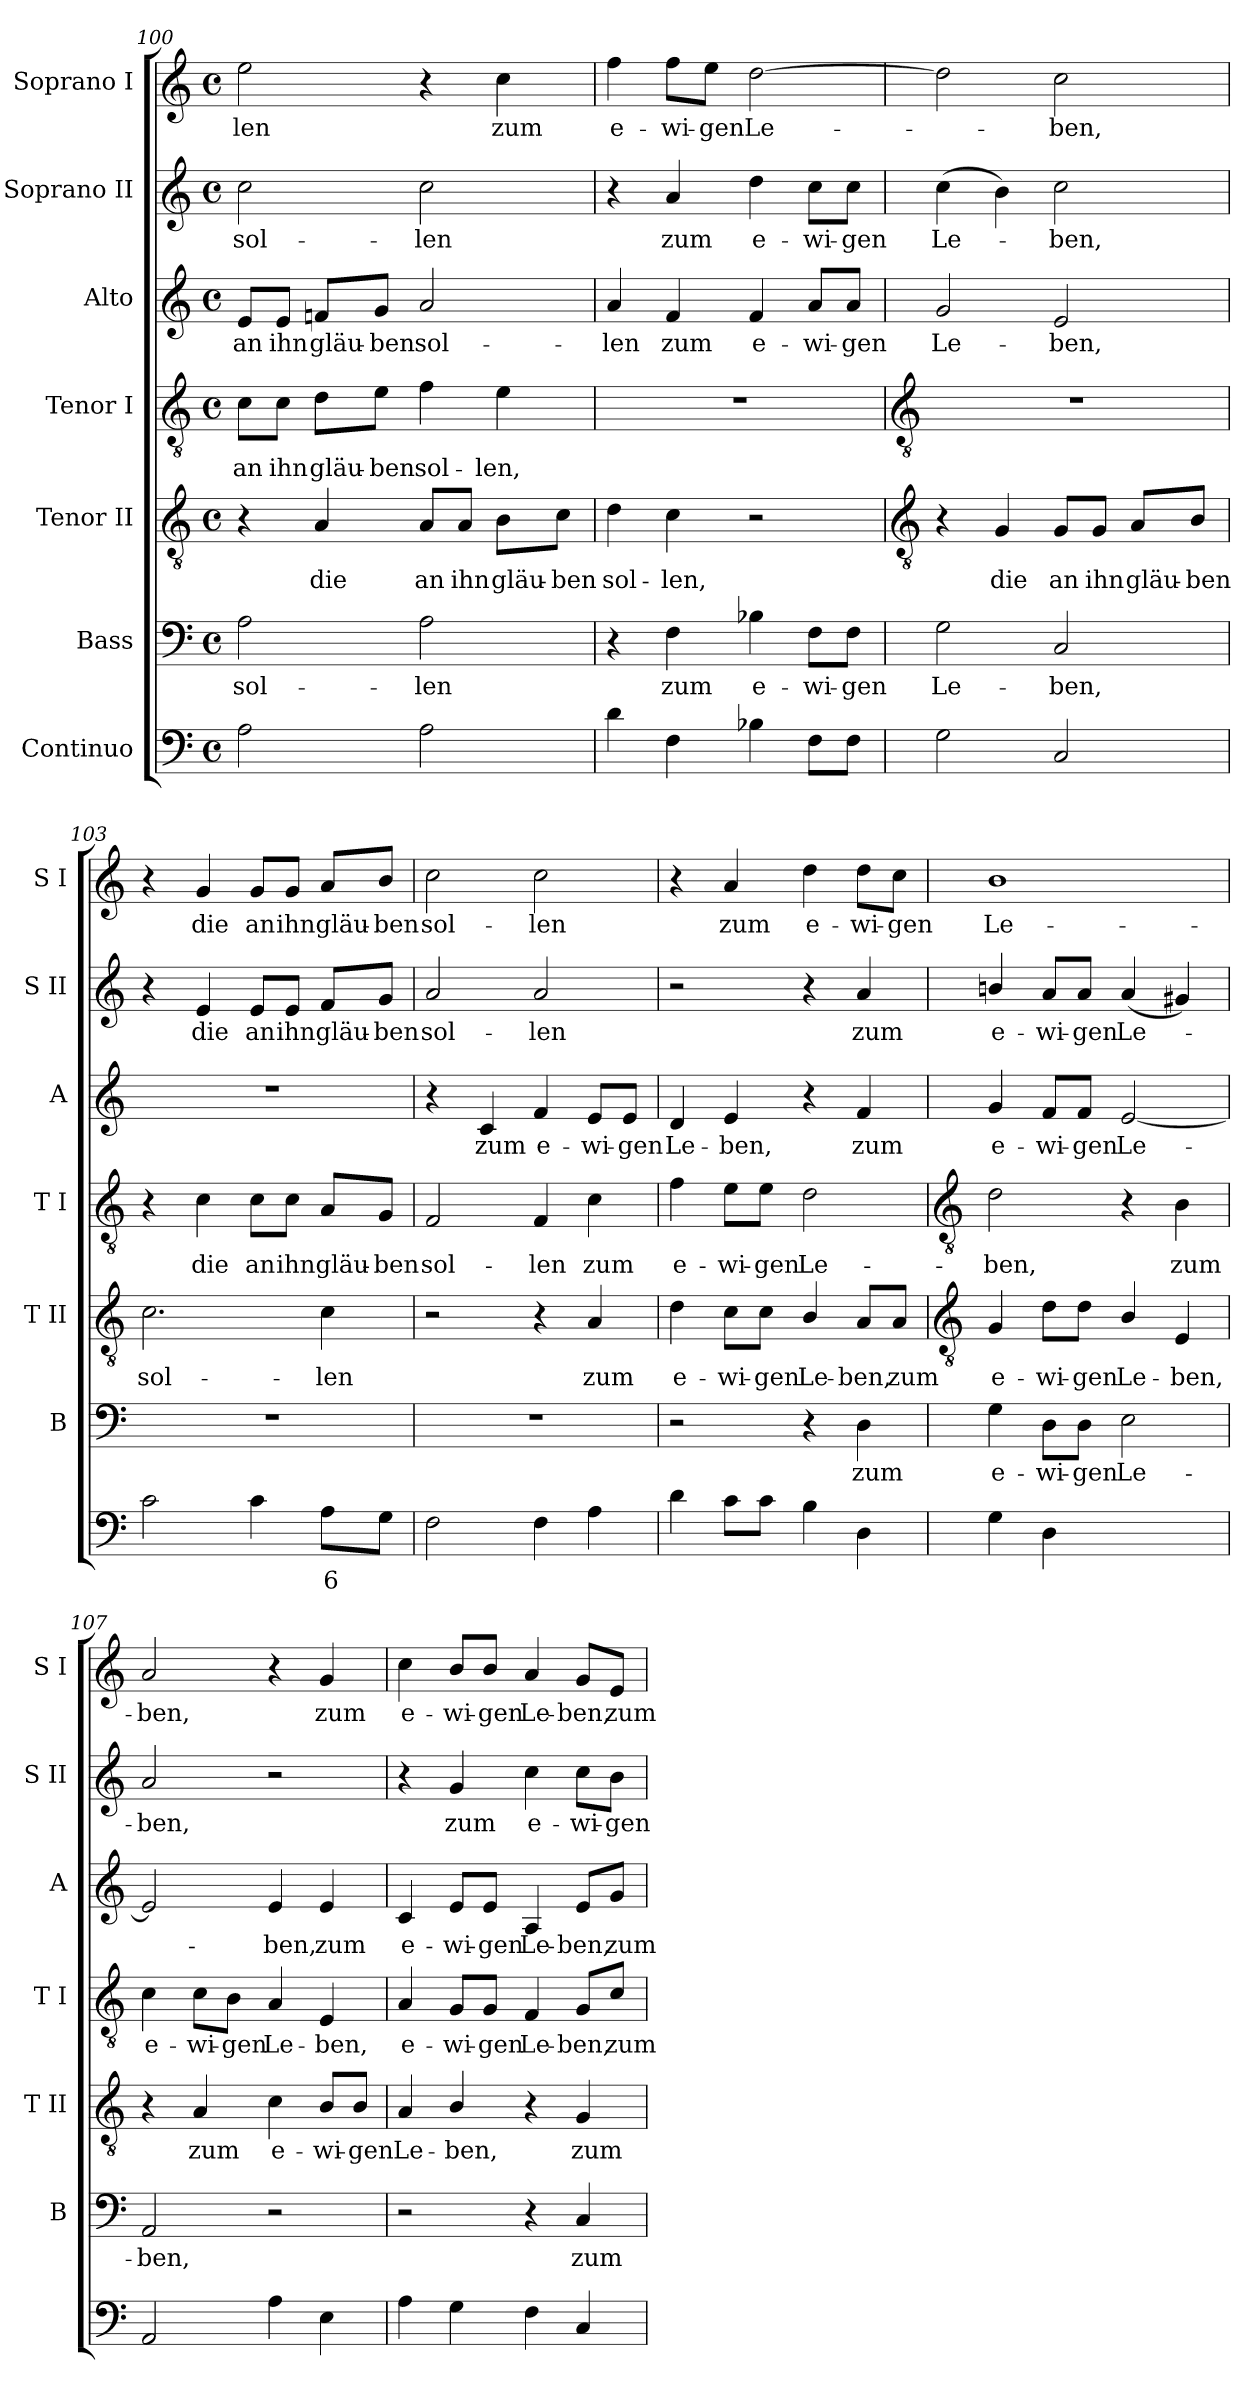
**kern	**text	**kern	**text	**kern	**text	**kern	**text	**kern	**text	**kern	**text	**kern	**text
*part7	*part7	*part6	*part6	*part5	*part5	*part4	*part4	*part3	*part3	*part2	*part2	*part1	*part1
*staff7	*staff7	*staff6	*staff6	*staff5	*staff5	*staff4	*staff4	*staff3	*staff3	*staff2	*staff2	*staff1	*staff1
*I"Continuo	*	*I"Bass	*	*I"Tenor II	*	*I"Tenor I	*	*I"Alto	*	*I"Soprano II	*	*I"Soprano I	*
*	*	*I'B	*	*I'T II	*	*I'T I	*	*I'A	*	*I'S II	*	*I'S I	*
*clefF4	*	*clefF4	*	*clefGv2	*	*clefGv2	*	*clefG2	*	*clefG2	*	*clefG2	*
*k[]	*	*k[]	*	*k[]	*	*k[]	*	*k[]	*	*k[]	*	*k[]	*
*C:	*	*C:	*	*C:	*	*C:	*	*C:	*	*C:	*	*C:	*
*M4/4	*	*M4/4	*	*M4/4	*	*M4/4	*	*M4/4	*	*M4/4	*	*M4/4	*
*met(c)	*	*met(c)	*	*met(c)	*	*met(c)	*	*met(c)	*	*met(c)	*	*met(c)	*
=100	=100	=100	=100	=100	=100	=100	=100	=100	=100	=100	=100	=100	=100
!	!	!	!LO:LY:b	!	!	!	!LO:LY:b	!	!LO:LY:b	!	!LO:LY:b	!	!LO:LY:b
2A	.	2A	sol-	4r	.	8c\L	an	8e/L	an	2cc	sol-	2ee	-len
!	!	!	!	!	!	!	!LO:LY:b	!	!LO:LY:b	!	!	!	!
.	.	.	.	.	.	8c\J	ihn	8e/J	ihn	.	.	.	.
!	!	!	!	!	!LO:LY:b	!	!LO:LY:b	!	!LO:LY:b	!	!	!	!
.	.	.	.	4A	die	8d\L	gläu-	8fn/L	gläu-	.	.	.	.
!	!	!	!	!	!	!	!LO:LY:b	!	!LO:LY:b	!	!	!	!
.	.	.	.	.	.	8e\J	-ben	8g/J	-ben	.	.	.	.
!	!	!	!LO:LY:b	!	!LO:LY:b	!	!LO:LY:b	!	!LO:LY:b	!	!LO:LY:b	!	!
2A	.	2A	-len	8A/L	an	4f	sol-	2a	sol-	2cc	-len	4r	.
!	!	!	!	!	!LO:LY:b	!	!	!	!	!	!	!	!
.	.	.	.	8A/J	ihn	.	.	.	.	.	.	.	.
!	!	!	!	!	!LO:LY:b	!	!LO:LY:b	!	!	!	!	!	!LO:LY:b
.	.	.	.	8B\L	gläu-	4e	-len,	.	.	.	.	4cc	zum
!	!	!	!	!	!LO:LY:b	!	!	!	!	!	!	!	!
.	.	.	.	8c\J	-ben	.	.	.	.	.	.	.	.
=101	=101	=101	=101	=101	=101	=101	=101	=101	=101	=101	=101	=101	=101
!	!	!	!	!	!LO:LY:b	!	!	!	!LO:LY:b	!	!	!	!LO:LY:b
4d	.	4r	.	4d	sol-	1r	.	4a	-len	4r	.	4ff	e-
!	!	!	!LO:LY:b	!	!LO:LY:b	!	!	!	!LO:LY:b	!	!LO:LY:b	!	!LO:LY:b
4F	.	4F	zum	4c	-len,	.	.	4f	zum	4a	zum	8ff\L	-wi-
!	!	!	!	!	!	!	!	!	!	!	!	!	!LO:LY:b
.	.	.	.	.	.	.	.	.	.	.	.	8ee\J	-gen
!	!	!	!LO:LY:b	!	!	!	!	!	!LO:LY:b	!	!LO:LY:b	!	!LO:LY:b
4B-X	.	4B-X	e-	2r	.	.	.	4f	e-	4dd	e-	[2dd	Le-
!	!	!	!LO:LY:b	!	!	!	!	!	!LO:LY:b	!	!LO:LY:b	!	!
8FL	.	8F\L	-wi-	.	.	.	.	8a/L	-wi-	8cc\L	-wi-	.	.
!	!	!	!LO:LY:b	!	!	!	!	!	!LO:LY:b	!	!LO:LY:b	!	!
8FJ	.	8F\J	-gen	.	.	.	.	8a/J	-gen	8cc\J	-gen	.	.
!!LO:LB:g=z
=102	=102	=102	=102	=102	=102	=102	=102	=102	=102	=102	=102	=102	=102
*	*	*	*	*clefGv2	*	*clefGv2	*	*	*	*	*	*	*
!	!	!	!LO:LY:b	!	!	!	!	!	!LO:LY:b	!	!LO:LY:b	!	!
2G	.	2G	Le-	4r	.	1r	.	2g	Le-	(>4cc	Le-	2dd]	.
!	!	!	!	!	!LO:LY:b	!	!	!	!	!	!	!	!
.	.	.	.	4G	die	.	.	.	.	4b)	.	.	.
!	!	!	!LO:LY:b	!	!LO:LY:b	!	!	!	!LO:LY:b	!	!LO:LY:b	!	!LO:LY:b
2C	.	2C	-ben,	8G/L	an	.	.	2e	-ben,	2cc	ben,	2cc	ben,
!	!	!	!	!	!LO:LY:b	!	!	!	!	!	!	!	!
.	.	.	.	8G/J	ihn	.	.	.	.	.	.	.	.
!	!	!	!	!	!LO:LY:b	!	!	!	!	!	!	!	!
.	.	.	.	8A/L	gläu-	.	.	.	.	.	.	.	.
!	!	!	!	!	!LO:LY:b	!	!	!	!	!	!	!	!
.	.	.	.	8B/J	-ben	.	.	.	.	.	.	.	.
=103	=103	=103	=103	=103	=103	=103	=103	=103	=103	=103	=103	=103	=103
!	!	!	!	!	!LO:LY:b	!	!	!	!	!	!	!	!
2c	.	1r	.	2.c	sol-	4r	.	1r	.	4r	.	4r	.
!	!	!	!	!	!	!	!LO:LY:b	!	!	!	!LO:LY:b	!	!LO:LY:b
.	.	.	.	.	.	4c	die	.	.	4e	die	4g	die
!	!	!	!	!	!	!	!LO:LY:b	!	!	!	!LO:LY:b	!	!LO:LY:b
4c	.	.	.	.	.	8c\L	an	.	.	8e/L	an	8g/L	an
!	!	!	!	!	!	!	!LO:LY:b	!	!	!	!LO:LY:b	!	!LO:LY:b
.	.	.	.	.	.	8c\J	ihn	.	.	8e/J	ihn	8g/J	ihn
!	!LO:LY:b	!	!	!	!LO:LY:b	!	!LO:LY:b	!	!	!	!LO:LY:b	!	!LO:LY:b
8AL	6	.	.	4c	-len	8A/L	gläu-	.	.	8f/L	gläu-	8a/L	gläu-
!	!	!	!	!	!	!	!LO:LY:b	!	!	!	!LO:LY:b	!	!LO:LY:b
8GJ	.	.	.	.	.	8G/J	-ben	.	.	8g/J	-ben	8b/J	-ben
=104	=104	=104	=104	=104	=104	=104	=104	=104	=104	=104	=104	=104	=104
!	!	!	!	!	!	!	!LO:LY:b	!	!	!	!LO:LY:b	!	!LO:LY:b
2F	.	1r	.	2r	.	2F	sol-	4r	.	2a	sol-	2cc	sol-
!	!	!	!	!	!	!	!	!	!LO:LY:b	!	!	!	!
.	.	.	.	.	.	.	.	4c	zum	.	.	.	.
!	!	!	!	!	!	!	!LO:LY:b	!	!LO:LY:b	!	!LO:LY:b	!	!LO:LY:b
4F	.	.	.	4r	.	4F	-len	4f	e-	2a	-len	2cc	-len
!	!	!	!	!	!LO:LY:b	!	!LO:LY:b	!	!LO:LY:b	!	!	!	!
4A	.	.	.	4A	zum	4c	zum	8e/L	-wi-	.	.	.	.
!	!	!	!	!	!	!	!	!	!LO:LY:b	!	!	!	!
.	.	.	.	.	.	.	.	8e/J	-gen	.	.	.	.
=105	=105	=105	=105	=105	=105	=105	=105	=105	=105	=105	=105	=105	=105
!	!	!	!	!	!LO:LY:b	!	!LO:LY:b	!	!LO:LY:b	!	!	!	!
4d	.	2r	.	4d	e-	4f	e-	4d	Le-	2r	.	4r	.
!	!	!	!	!	!LO:LY:b	!	!LO:LY:b	!	!LO:LY:b	!	!	!	!LO:LY:b
8cL	.	.	.	8c\L	-wi-	8e\L	-wi-	4e	-ben,	.	.	4a	zum
!	!	!	!	!	!LO:LY:b	!	!LO:LY:b	!	!	!	!	!	!
8cJ	.	.	.	8c\J	-gen	8e\J	-gen	.	.	.	.	.	.
!	!	!	!	!	!LO:LY:b	!	!LO:LY:b	!	!	!	!	!	!LO:LY:b
4B	.	4r	.	4B/	Le-	2d	Le-	4r	.	4r	.	4dd	e-
!	!	!	!LO:LY:b	!	!LO:LY:b	!	!	!	!LO:LY:b	!	!LO:LY:b	!	!LO:LY:b
4D	.	4D	zum	8A/L	-ben,	.	.	4f	zum	4a	zum	8dd\L	-wi-
!	!	!	!	!	!LO:LY:b	!	!	!	!	!	!	!	!LO:LY:b
.	.	.	.	8A/J	zum	.	.	.	.	.	.	8cc\J	-gen
!!LO:LB:g=z
=106	=106	=106	=106	=106	=106	=106	=106	=106	=106	=106	=106	=106	=106
*	*	*	*	*clefGv2	*	*clefGv2	*	*	*	*	*	*	*
!	!	!	!LO:LY:b	!	!LO:LY:b	!	!LO:LY:b	!	!LO:LY:b	!	!LO:LY:b	!	!LO:LY:b
4G	.	4G	e-	4G	e-	2d	-ben,	4g	e-	4bn/	e-	1b	Le-
!	!	!	!LO:LY:b	!	!LO:LY:b	!	!	!	!LO:LY:b	!	!LO:LY:b	!	!
4D	.	8D\L	-wi-	8d\L	-wi-	.	.	8f/L	-wi-	8a/L	-wi-	.	.
!	!	!	!LO:LY:b	!	!LO:LY:b	!	!	!	!LO:LY:b	!	!LO:LY:b	!	!
.	.	8D\J	-gen	8d\J	-gen	.	.	8f/J	-gen	8a/J	-gen	.	.
!	!LO:LY:b	!	!LO:LY:b	!	!LO:LY:b	!	!	!	!LO:LY:b	!	!LO:LY:b	!	!
[4Eyy	4	2E	Le-	4B/	Le-	4r	.	[2e	Le-	(<4a	Le-	.	.
!	!	!	!	!	!LO:LY:b	!	!LO:LY:b	!	!	!	!	!	!
4Eyy]	.	.	.	4E	-ben,	4B	zum	.	.	4g#X)	.	.	.
=107	=107	=107	=107	=107	=107	=107	=107	=107	=107	=107	=107	=107	=107
!	!	!	!LO:LY:b	!	!	!	!LO:LY:b	!	!	!	!LO:LY:b	!	!LO:LY:b
2AA	.	2AA	-ben,	4r	.	4c	e-	2e]	.	2a	ben,	2a	-ben,
!	!	!	!	!	!LO:LY:b	!	!LO:LY:b	!	!	!	!	!	!
.	.	.	.	4A	zum	8c\L	-wi-	.	.	.	.	.	.
!	!	!	!	!	!	!	!LO:LY:b	!	!	!	!	!	!
.	.	.	.	.	.	8B\J	-gen	.	.	.	.	.	.
!	!	!	!	!	!LO:LY:b	!	!LO:LY:b	!	!LO:LY:b	!	!	!	!
4A	.	2r	.	4c	e-	4A	Le-	4e	ben,	2r	.	4r	.
!	!	!	!	!	!LO:LY:b	!	!LO:LY:b	!	!LO:LY:b	!	!	!	!LO:LY:b
4E	.	.	.	8B/L	-wi-	4E	-ben,	4e	zum	.	.	4g	zum
!	!	!	!	!	!LO:LY:b	!	!	!	!	!	!	!	!
.	.	.	.	8B/J	-gen	.	.	.	.	.	.	.	.
=108	=108	=108	=108	=108	=108	=108	=108	=108	=108	=108	=108	=108	=108
!	!	!	!	!	!LO:LY:b	!	!LO:LY:b	!	!LO:LY:b	!	!	!	!LO:LY:b
4A	.	2r	.	4A	Le-	4A	e-	4c	e-	4r	.	4cc	e-
!	!	!	!	!	!LO:LY:b	!	!LO:LY:b	!	!LO:LY:b	!	!LO:LY:b	!	!LO:LY:b
4G	.	.	.	4B/	-ben,	8G/L	-wi-	8e/L	-wi-	4g	zum	8b/L	-wi-
!	!	!	!	!	!	!	!LO:LY:b	!	!LO:LY:b	!	!	!	!LO:LY:b
.	.	.	.	.	.	8G/J	-gen	8e/J	-gen	.	.	8b/J	-gen
!	!	!	!	!	!	!	!LO:LY:b	!	!LO:LY:b	!	!LO:LY:b	!	!LO:LY:b
4F	.	4r	.	4r	.	4F	Le-	4A	Le-	4cc	e-	4a	Le-
!	!	!	!LO:LY:b	!	!LO:LY:b	!	!LO:LY:b	!	!LO:LY:b	!	!LO:LY:b	!	!LO:LY:b
4C	.	4C	zum	4G	zum	8G/L	-ben,	8e/L	-ben,	8cc\L	-wi-	8g/L	-ben,
!	!	!	!	!	!	!	!LO:LY:b	!	!LO:LY:b	!	!LO:LY:b	!	!LO:LY:b
.	.	.	.	.	.	8c/J	zum	8g/J	zum	8b\J	-gen	8e/J	zum
=	=	=	=	=	=	=	=	=	=	=	=	=	=
*-	*-	*-	*-	*-	*-	*-	*-	*-	*-	*-	*-	*-	*-
